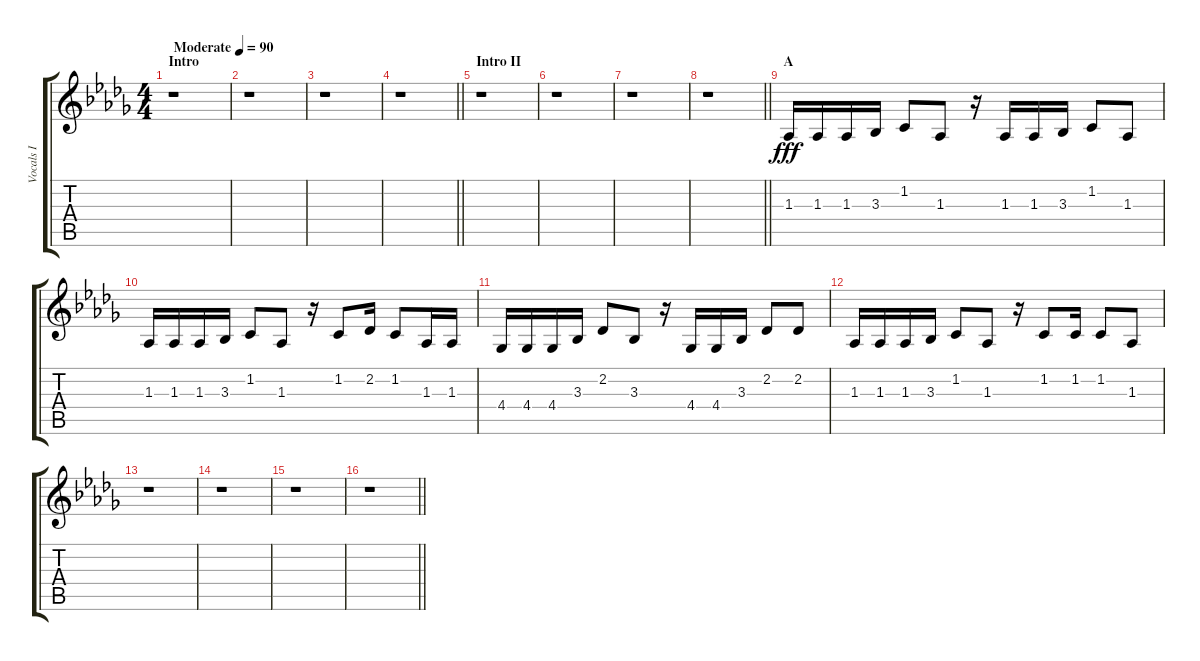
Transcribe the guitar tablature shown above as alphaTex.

\track ("Vocals I" "Vocals I") {instrument voiceoohs}
\staff {score tabs}
\tuning (E4 B3 G3 D3 A2 E2) {hide}
\ts (4 4)
\section ("" "Intro")
\tempo (90 "Moderate")
\clef g2
\ks db
r.1{dy fff instrument voiceoohs} |
r.1 |
r.1 |
\barLineRight lightlight
r.1 |
\section ("" "Intro II")
r.1 |
r.1 |
r.1 |
\barLineRight lightlight
r.1 |
\section ("" "A")
1.3.16 1.3.16 1.3.16 3.3.16 1.2.8 1.3.8 r.16 1.3.16 1.3.16 3.3.16 1.2.8 1.3.8 |
1.3.16 1.3.16 1.3.16 3.3.16 1.2.8 1.3.8 r.16 1.2.8 2.2.16 1.2.8 1.3.16 1.3.16 |
4.4.16 4.4.16 4.4.16 3.3.16 2.2.8 3.3.8 r.16 4.4.16 4.4.16 3.3.16 2.2.8 2.2.8 |
1.3.16 1.3.16 1.3.16 3.3.16 1.2.8 1.3.8 r.16 1.2.8 1.2.16 1.2.8 1.3.8 |
r.1 |
r.1 |
r.1 |
\barLineRight lightlight
r.1
